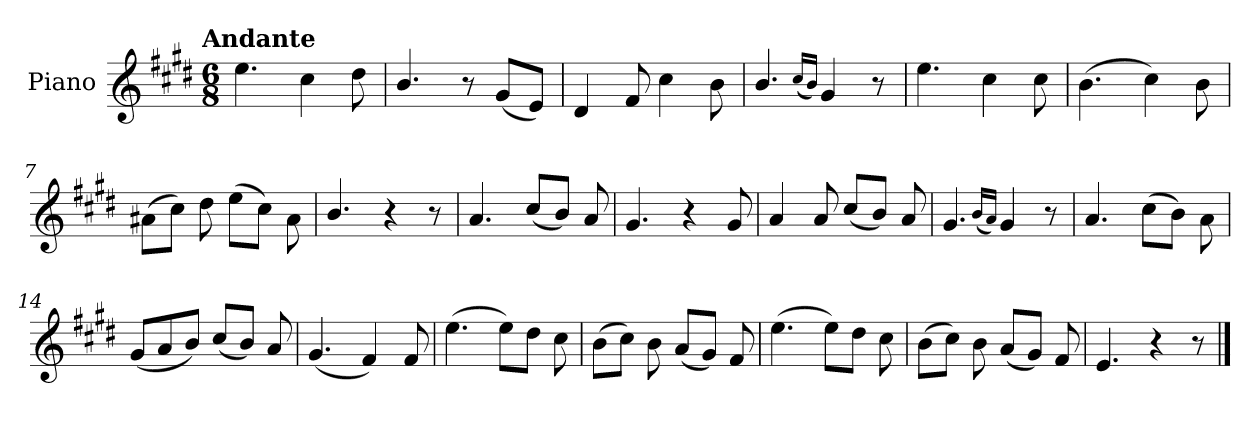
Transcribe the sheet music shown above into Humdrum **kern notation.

**kern
*part1
*staff1
*I"Piano
*I'Pno.
*clefG2
*k[f#c#g#d#]
!!LO:TX:omd:t=Andante
*M6/8
*MM91
=1
4.ee\
4cc#\
8dd#\
=2
4.b/
8r
(<8g#/L
8e/J)
=3
4d#/
8f#/
4cc#\
8b\
=4
4.b/
(<16qqcc#/LL
16qqb/JJ)
4g#/
8r
=5
4.ee\
4cc#\
8cc#\
!!LO:LB:g=z
=6
(>4.b\
4cc#\)
8b\
=7
(>8a#X\L
8cc#\J)
8dd#\
(>8ee\L
8cc#\J)
8a#\
=8
4.b/
4r
8r
=9
4.a/
(<8cc#/L
8b/J)
8a/
=10
4.g#/
4r
8g#/
=11
4a/
8a/
(<8cc#/L
8b/J)
8a/
!!LO:LB:g=z
=12
4.g#/
(<16qqb/LL
16qqa/JJ)
4g#/
8r
=13
4.a/
(>8cc#\L
8b\J)
8a\
=14
(<8g#/L
8a/
8b/J)
(<8cc#/L
8b/J)
8a/
=15
(<4.g#/
4f#/)
8f#/
=16
(>4.ee\
8ee\L)
8dd#\J
8cc#\
!!LO:LB:g=z
=17
(>8b\L
8cc#\J)
8b\
(<8a/L
8g#/J)
8f#/
=18
(>4.ee\
8ee\L)
8dd#\J
8cc#\
=19
(>8b\L
8cc#\J)
8b\
(<8a/L
8g#/J)
8f#/
=20
4.e/
4r
8r
==
*-
